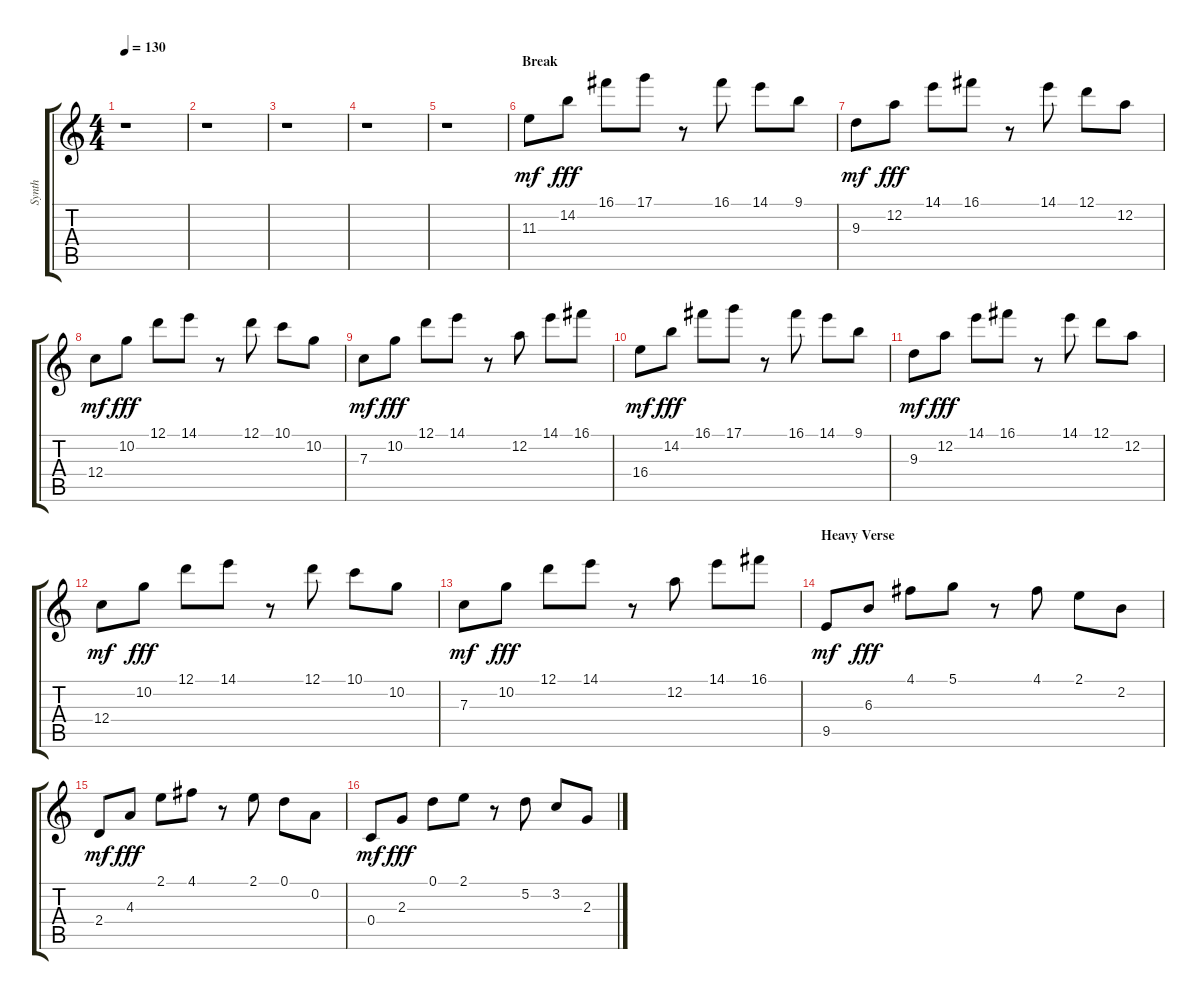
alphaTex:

\track ("Synth" "Synth") {instrument electricguitarclean}
\staff {score tabs}
\tuning (D4 A3 F3 C3 G2 C2) {hide}
\ts (4 4)
\tempo 130
\clef g2
\ks aminor
r.1{dy fff} |
r.1 |
r.1 |
r.1 |
r.1 |
\section ("" "Break")
11.3.8{dy mf} 14.2.8{dy fff} 16.1.8 17.1.8 r.8 16.1.8 14.1.8 9.1.8 |
9.3.8{dy mf} 12.2.8{dy fff} 14.1.8 16.1.8 r.8 14.1.8 12.1.8 12.2.8 |
12.4.8{dy mf} 10.2.8{dy fff} 12.1.8 14.1.8 r.8 12.1.8 10.1.8 10.2.8 |
7.3.8{dy mf} 10.2.8{dy fff} 12.1.8 14.1.8 r.8 12.2.8 14.1.8 16.1.8 |
16.4.8{dy mf} 14.2.8{dy fff} 16.1.8 17.1.8 r.8 16.1.8 14.1.8 9.1.8 |
9.3.8{dy mf} 12.2.8{dy fff} 14.1.8 16.1.8 r.8 14.1.8 12.1.8 12.2.8 |
12.4.8{dy mf} 10.2.8{dy fff} 12.1.8 14.1.8 r.8 12.1.8 10.1.8 10.2.8 |
7.3.8{dy mf} 10.2.8{dy fff} 12.1.8 14.1.8 r.8 12.2.8 14.1.8 16.1.8 |
\section ("" "Heavy Verse")
9.5.8{dy mf} 6.3.8{dy fff} 4.1.8 5.1.8 r.8 4.1.8 2.1.8 2.2.8 |
2.4.8{dy mf} 4.3.8{dy fff} 2.1.8 4.1.8 r.8 2.1.8 0.1.8 0.2.8 |
0.4.8{dy mf} 2.3.8{dy fff} 0.1.8 2.1.8 r.8 5.2.8 3.2.8 2.3.8
